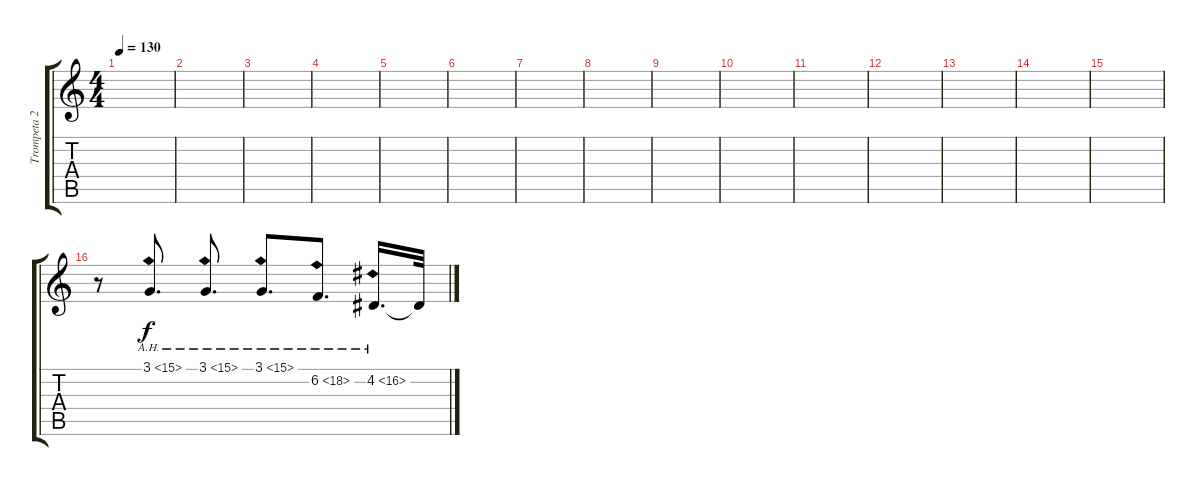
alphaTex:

\track ("Trompeta 2 / Acordeon 2" "Trompeta 2") {instrument mutedtrumpet}
\staff {score tabs}
\tuning (E4 B3 G3 D3 A2 E2) {hide}
\ts (4 4)
\tempo 130
\clef g2
\ks c
|
|
|
|
|
|
|
|
|
|
|
|
|
|
|
r.8 3.1{ah 12}.8{d volume 7 instrument tuba} 3.1{ah 12}.8{d} 3.1{ah 12}.8{d} 6.2{ah 12}.8{d} 4.2{ah 12}.16{d} 4.2{t}.32
